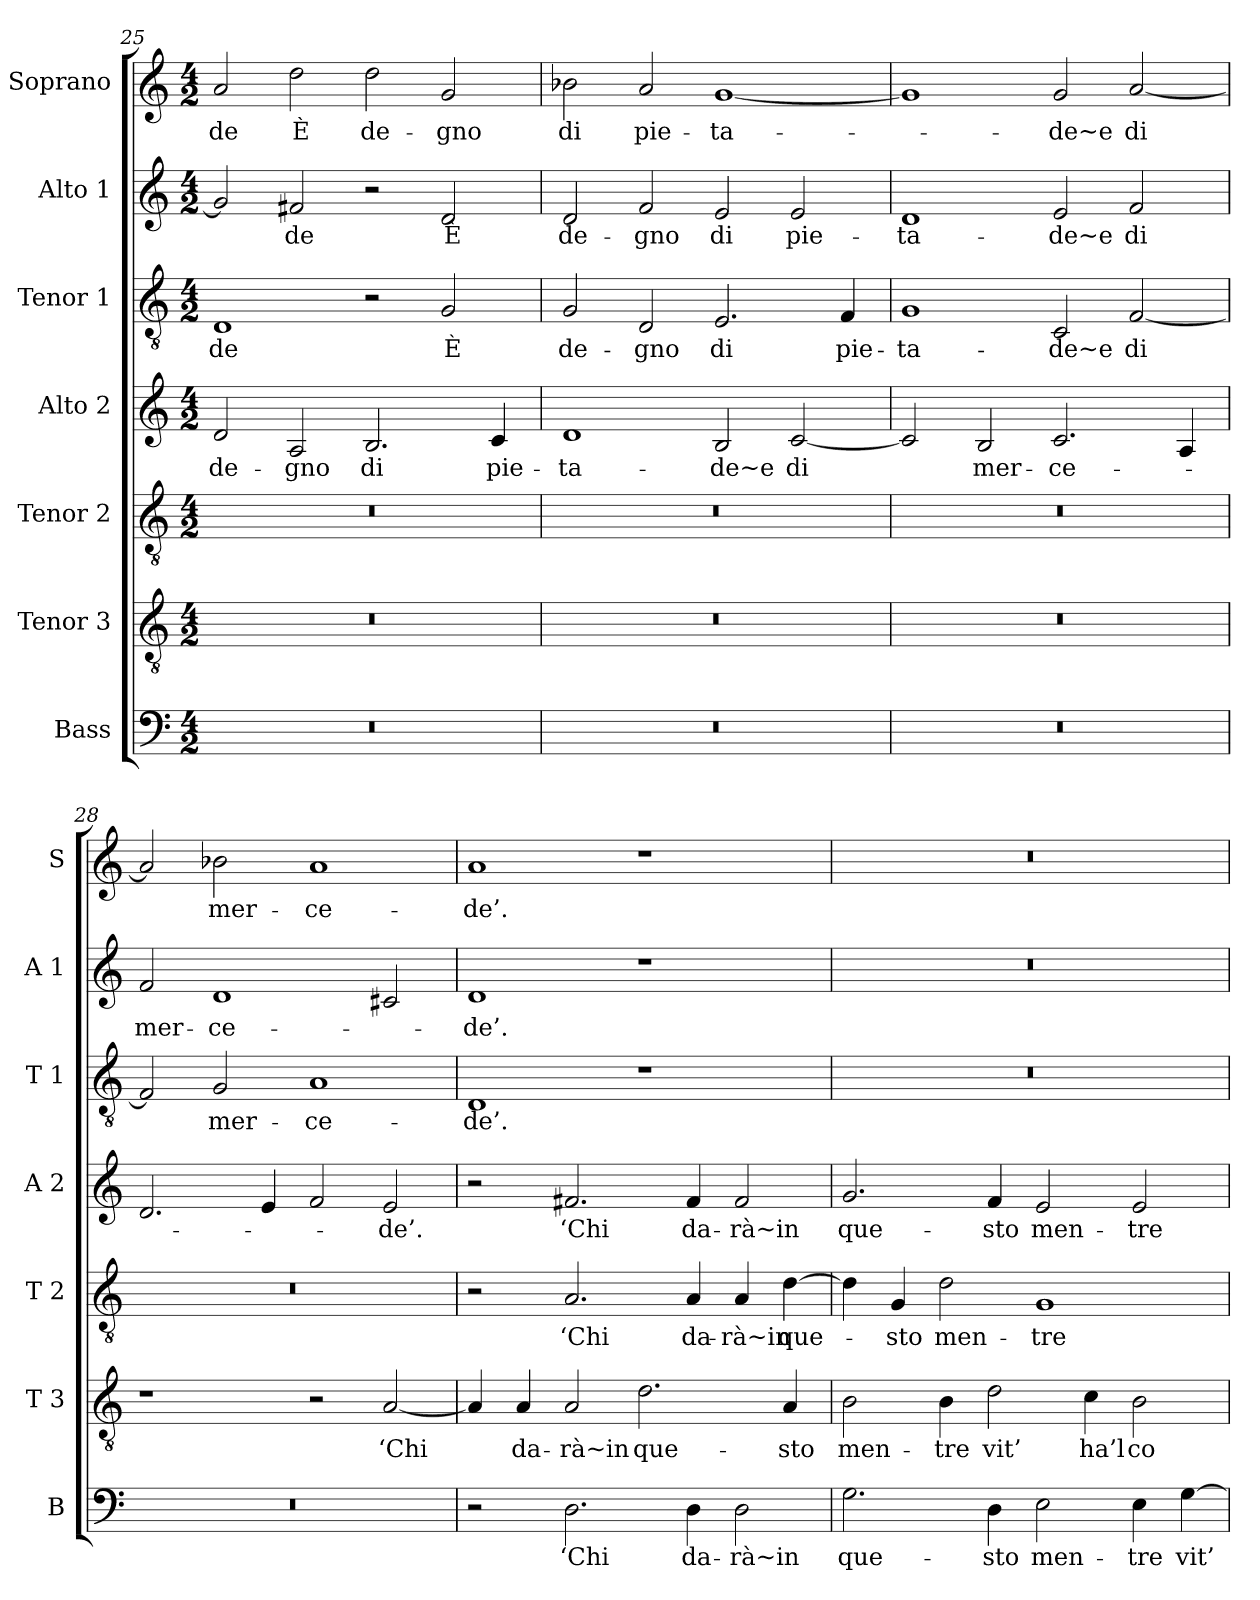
**kern	**text	**kern	**text	**kern	**text	**kern	**text	**kern	**text	**kern	**text	**kern	**text
*part7	*part7	*part6	*part6	*part5	*part5	*part4	*part4	*part3	*part3	*part2	*part2	*part1	*part1
*staff7	*staff7	*staff6	*staff6	*staff5	*staff5	*staff4	*staff4	*staff3	*staff3	*staff2	*staff2	*staff1	*staff1
*I"Bass	*	*I"Tenor 3	*	*I"Tenor 2	*	*I"Alto 2	*	*I"Tenor 1	*	*I"Alto 1	*	*I"Soprano	*
*I'B	*	*I'T 3	*	*I'T 2	*	*I'A 2	*	*I'T 1	*	*I'A 1	*	*I'S	*
!!LO:LB:g=z
*clefF4	*	*clefGv2	*	*clefGv2	*	*clefG2	*	*clefGv2	*	*clefG2	*	*clefG2	*
*k[]	*	*k[]	*	*k[]	*	*k[]	*	*k[]	*	*k[]	*	*k[]	*
*C:	*	*C:	*	*C:	*	*C:	*	*C:	*	*C:	*	*C:	*
*M4/2	*	*M4/2	*	*M4/2	*	*M4/2	*	*M4/2	*	*M4/2	*	*M4/2	*
=25	=25	=25	=25	=25	=25	=25	=25	=25	=25	=25	=25	=25	=25
!	!	!	!	!	!	!	!LO:LY:b	!	!LO:LY:b	!	!	!	!LO:LY:b
0r	.	0r	.	0r	.	2d/	de-	1D	-de	2g/]	.	2a/	-de
!	!	!	!	!	!	!	!LO:LY:b	!	!	!	!LO:LY:b	!	!LO:LY:b
.	.	.	.	.	.	2A/	-gno	.	.	2f#X/	-de	2dd\	È
!	!	!	!	!	!	!	!LO:LY:b	!	!	!	!	!	!LO:LY:b
.	.	.	.	.	.	2.B/	di	2r	.	2r	.	2dd\	de-
!	!	!	!	!	!	!	!	!	!LO:LY:b	!	!LO:LY:b	!	!LO:LY:b
.	.	.	.	.	.	.	.	2G/	È	2d/	È	2g/	-gno
!	!	!	!	!	!	!	!LO:LY:b	!	!	!	!	!	!
.	.	.	.	.	.	4c/	pie-	.	.	.	.	.	.
=26	=26	=26	=26	=26	=26	=26	=26	=26	=26	=26	=26	=26	=26
!	!	!	!	!	!	!	!LO:LY:b	!	!LO:LY:b	!	!LO:LY:b	!	!LO:LY:b
0r	.	0r	.	0r	.	1d	-ta-	2G/	de-	2d/	de-	2b-X\	di
!	!	!	!	!	!	!	!	!	!LO:LY:b	!	!LO:LY:b	!	!LO:LY:b
.	.	.	.	.	.	.	.	2D/	-gno	2f/	-gno	2a/	pie-
!	!	!	!	!	!	!	!LO:LY:b	!	!LO:LY:b	!	!LO:LY:b	!	!LO:LY:b
.	.	.	.	.	.	2B/	-de~e	2.E/	di	2e/	di	[1g	-ta-
!	!	!	!	!	!	!	!LO:LY:b	!	!	!	!LO:LY:b	!	!
.	.	.	.	.	.	[2c/	di	.	.	2e/	pie-	.	.
!	!	!	!	!	!	!	!	!	!LO:LY:b	!	!	!	!
.	.	.	.	.	.	.	.	4F/	pie-	.	.	.	.
=27	=27	=27	=27	=27	=27	=27	=27	=27	=27	=27	=27	=27	=27
!	!	!	!	!	!	!	!	!	!LO:LY:b	!	!LO:LY:b	!	!
0r	.	0r	.	0r	.	2c/]	.	1G	-ta-	1d	-ta-	1g]	.
!	!	!	!	!	!	!	!LO:LY:b	!	!	!	!	!	!
.	.	.	.	.	.	2B/	mer-	.	.	.	.	.	.
!	!	!	!	!	!	!	!LO:LY:b	!	!LO:LY:b	!	!LO:LY:b	!	!LO:LY:b
.	.	.	.	.	.	2.c/	-ce-	2C/	-de~e	2e/	-de~e	2g/	-de~e
!	!	!	!	!	!	!	!	!	!LO:LY:b	!	!LO:LY:b	!	!LO:LY:b
.	.	.	.	.	.	.	.	[2F/	di	2f/	di	[2a/	di
.	.	.	.	.	.	4A/	.	.	.	.	.	.	.
=28	=28	=28	=28	=28	=28	=28	=28	=28	=28	=28	=28	=28	=28
!	!	!	!	!	!	!	!	!	!	!	!LO:LY:b	!	!
0r	.	1r	.	0r	.	2.d/	.	2F/]	.	2f/	mer-	2a/]	.
!	!	!	!	!	!	!	!	!	!LO:LY:b	!	!LO:LY:b	!	!LO:LY:b
.	.	.	.	.	.	.	.	2G/	mer-	1d	-ce-	2b-X\	mer-
.	.	.	.	.	.	4e/	.	.	.	.	.	.	.
!	!	!	!	!	!	!	!	!	!LO:LY:b	!	!	!	!LO:LY:b
.	.	2r	.	.	.	2f/	.	1A	-ce-	.	.	1a	-ce-
!	!	!	!LO:LY:b	!	!	!	!LO:LY:b	!	!	!	!	!	!
.	.	[2A/	‘Chi	.	.	2e/	-de’.	.	.	2c#X/	.	.	.
!!LO:PB:g=z
=29	=29	=29	=29	=29	=29	=29	=29	=29	=29	=29	=29	=29	=29
!	!	!	!	!	!	!	!	!	!LO:LY:b	!	!LO:LY:b	!	!LO:LY:b
2r	.	4A/]	.	2r	.	2r	.	1D	-de’.	1d	-de’.	1a	-de’.
!	!	!	!LO:LY:b	!	!	!	!	!	!	!	!	!	!
.	.	4A/	da-	.	.	.	.	.	.	.	.	.	.
!	!LO:LY:b	!	!LO:LY:b	!	!LO:LY:b	!	!LO:LY:b	!	!	!	!	!	!
2.D\	‘Chi	2A/	-rà~in	2.A/	‘Chi	2.f#X/	‘Chi	.	.	.	.	.	.
!	!	!	!LO:LY:b	!	!	!	!	!	!	!	!	!	!
.	.	2.d\	que-	.	.	.	.	1r	.	1r	.	1r	.
!	!LO:LY:b	!	!	!	!LO:LY:b	!	!LO:LY:b	!	!	!	!	!	!
4D\	da-	.	.	4A/	da-	4f#/	da-	.	.	.	.	.	.
!	!LO:LY:b	!	!	!	!LO:LY:b	!	!LO:LY:b	!	!	!	!	!	!
2D\	-rà~in	.	.	4A/	-rà~in	2f#/	-rà~in	.	.	.	.	.	.
!	!	!	!LO:LY:b	!	!LO:LY:b	!	!	!	!	!	!	!	!
.	.	4A/	-sto	[4d\	que-	.	.	.	.	.	.	.	.
=30	=30	=30	=30	=30	=30	=30	=30	=30	=30	=30	=30	=30	=30
!	!LO:LY:b	!	!LO:LY:b	!	!	!	!LO:LY:b	!	!	!	!	!	!
2.G\	que-	2B\	men-	4d\]	.	2.g/	que-	0r	.	0r	.	0r	.
!	!	!	!	!	!LO:LY:b	!	!	!	!	!	!	!	!
.	.	.	.	4G/	-sto	.	.	.	.	.	.	.	.
!	!	!	!LO:LY:b	!	!LO:LY:b	!	!	!	!	!	!	!	!
.	.	4B\	-tre	2d\	men-	.	.	.	.	.	.	.	.
!	!LO:LY:b	!	!LO:LY:b	!	!	!	!LO:LY:b	!	!	!	!	!	!
4D\	-sto	2d\	vit’	.	.	4f/	-sto	.	.	.	.	.	.
!	!LO:LY:b	!	!	!	!LO:LY:b	!	!LO:LY:b	!	!	!	!	!	!
2E\	men-	.	.	1G	-tre	2e/	men-	.	.	.	.	.	.
!	!	!	!LO:LY:b	!	!	!	!	!	!	!	!	!	!
.	.	4c\	ha’l	.	.	.	.	.	.	.	.	.	.
!	!LO:LY:b	!	!LO:LY:b	!	!	!	!LO:LY:b	!	!	!	!	!	!
4E\	-tre	2B\	co-	.	.	2e/	-tre	.	.	.	.	.	.
!	!LO:LY:b	!	!	!	!	!	!	!	!	!	!	!	!
[4G\	vit’	.	.	.	.	.	.	.	.	.	.	.	.
=	=	=	=	=	=	=	=	=	=	=	=	=	=
*-	*-	*-	*-	*-	*-	*-	*-	*-	*-	*-	*-	*-	*-
